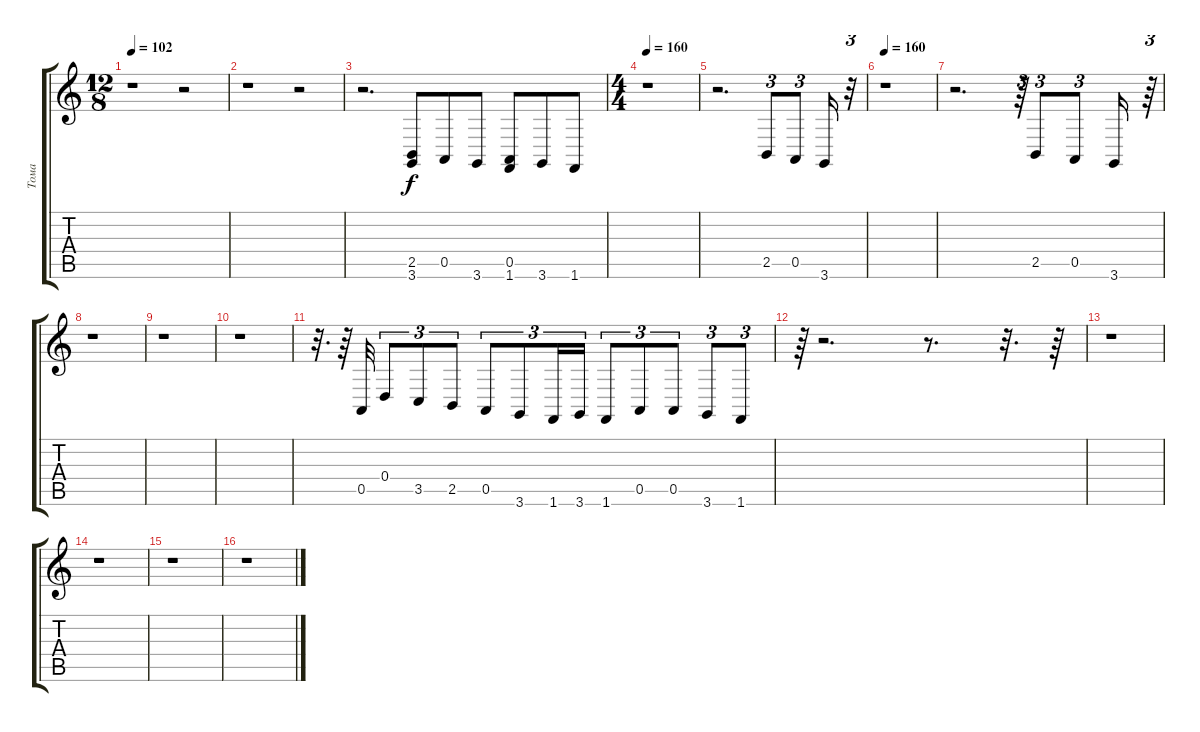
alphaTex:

\track ("Тома" "Тома") {instrument acousticgrandpiano}
\staff {score tabs}
\tuning (E4 B3 G3 D3 A2 E2) {hide}
\ts (12 8)
\tempo 102
\clef g2
\ks c
r.1{dy f} r.2 |
r.1 r.2 |
r.2{d} (2.5 3.6).8 0.5.8 3.6.8 (0.5 1.6).8 3.6.8 1.6.8 |
\ts (4 4)
\tempo 160
r.1 |
r.2{d} 2.5.8{tu (3 2)} 0.5.8{tu (3 2)} 3.6.16 r.32{tu (3 2)} |
\tempo 160
r.1 |
r.2{d} r.64{tu (3 2)} 2.5.8{tu (3 2)} 0.5.8{tu (3 2)} 3.6.16 r.64{tu (3 2)} |
r.1 |
r.1 |
r.1 |
r.32{d} r.64 0.5.32 0.4.8{tu (3 2)} 3.5.8{tu (3 2)} 2.5.8{tu (3 2)} 0.5.8{tu (3 2)} 3.6.8{tu (3 2)} 1.6.16{tu (3 2)} 3.6.16{tu (3 2)} 1.6.8{tu (3 2)} 0.5.8{tu (3 2)} 0.5.8{tu (3 2)} 3.6.8{tu (3 2)} 1.6.8{tu (3 2)} |
r.64{tu (3 2)} r.2{d} r.8{d} r.32{d} r.64 |
r.1 |
r.1 |
r.1 |
r.1
